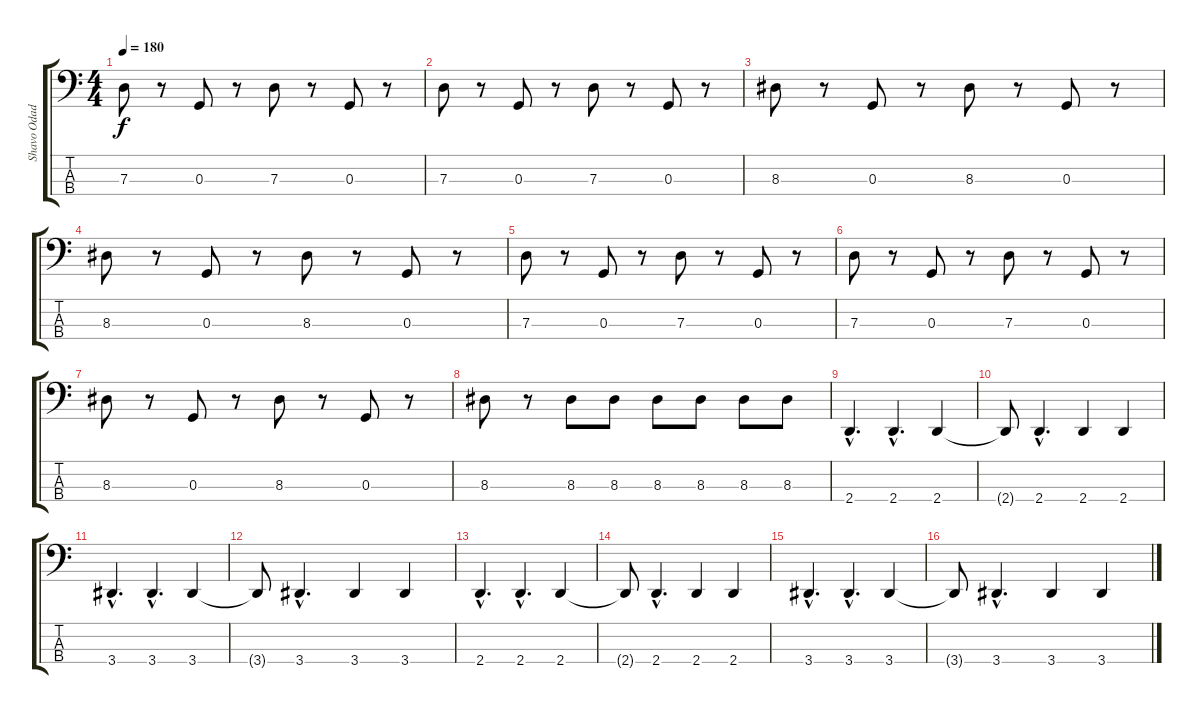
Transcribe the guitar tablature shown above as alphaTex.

\track ("Shavo Odadijan" "Shavo Odad") {instrument electricbasspick}
\staff {score tabs}
\tuning (F2 C2 G1 C1) {hide}
\ts (4 4)
\tempo 180
\clef f4
\ks c
7.3.8{dy f} r.8 0.3.8 r.8 7.3.8 r.8 0.3.8 r.8 |
7.3.8 r.8 0.3.8 r.8 7.3.8 r.8 0.3.8 r.8 |
8.3.8 r.8 0.3.8 r.8 8.3.8 r.8 0.3.8 r.8 |
8.3.8 r.8 0.3.8 r.8 8.3.8 r.8 0.3.8 r.8 |
7.3.8 r.8 0.3.8 r.8 7.3.8 r.8 0.3.8 r.8 |
7.3.8 r.8 0.3.8 r.8 7.3.8 r.8 0.3.8 r.8 |
8.3.8 r.8 0.3.8 r.8 8.3.8 r.8 0.3.8 r.8 |
8.3.8 r.8 8.3.8 8.3.8 8.3.8 8.3.8 8.3.8 8.3.8 |
2.4{hac}.4{d} 2.4{hac}.4{d} 2.4.4 |
2.4{t}.8 2.4{hac}.4{d} 2.4.4 2.4.4 |
3.4{hac}.4{d} 3.4{hac}.4{d} 3.4.4 |
3.4{t}.8 3.4{hac}.4{d} 3.4.4 3.4.4 |
2.4{hac}.4{d} 2.4{hac}.4{d} 2.4.4 |
2.4{t}.8 2.4{hac}.4{d} 2.4.4 2.4.4 |
3.4{hac}.4{d} 3.4{hac}.4{d} 3.4.4 |
3.4{t}.8 3.4{hac}.4{d} 3.4.4 3.4.4
